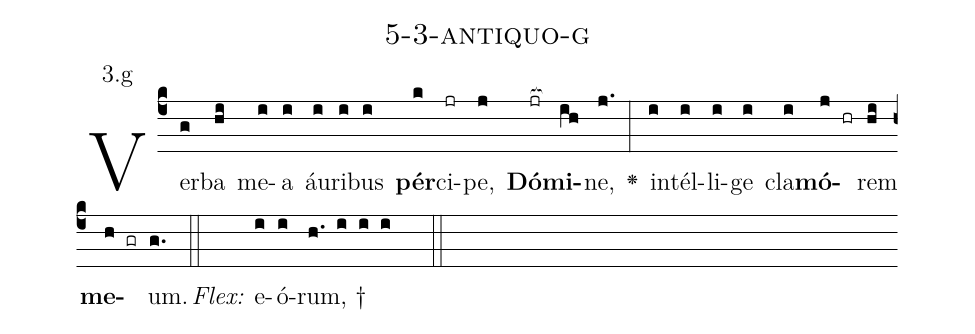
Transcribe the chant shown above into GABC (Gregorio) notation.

name: 5-3-antiquo-g;
annotation: 3.g;
%%
(c4)Ver(g)ba(hi) me(i)a(i) áu(i)ri(i)bus(i) <b>pér</b>(k)ci(jr)pe,(j) <b>Dó</b>(jr[ocb:1{])<b>mi</b>(ih[ocb:0}])ne,(j.) <v>\greheightstar</v>(:) in(i)tél(i)li(i)ge(i) cla(i)<b>mó</b>(j hr)rem(hi) <b>me</b>(h gr)um.(g.) (::)
<i>Flex:</i>()  e(i)ó(i)rum, †(h. i i i  ::)

%E(i) u(i) o(j) u(hi) a(h) e.(g.) (::)
